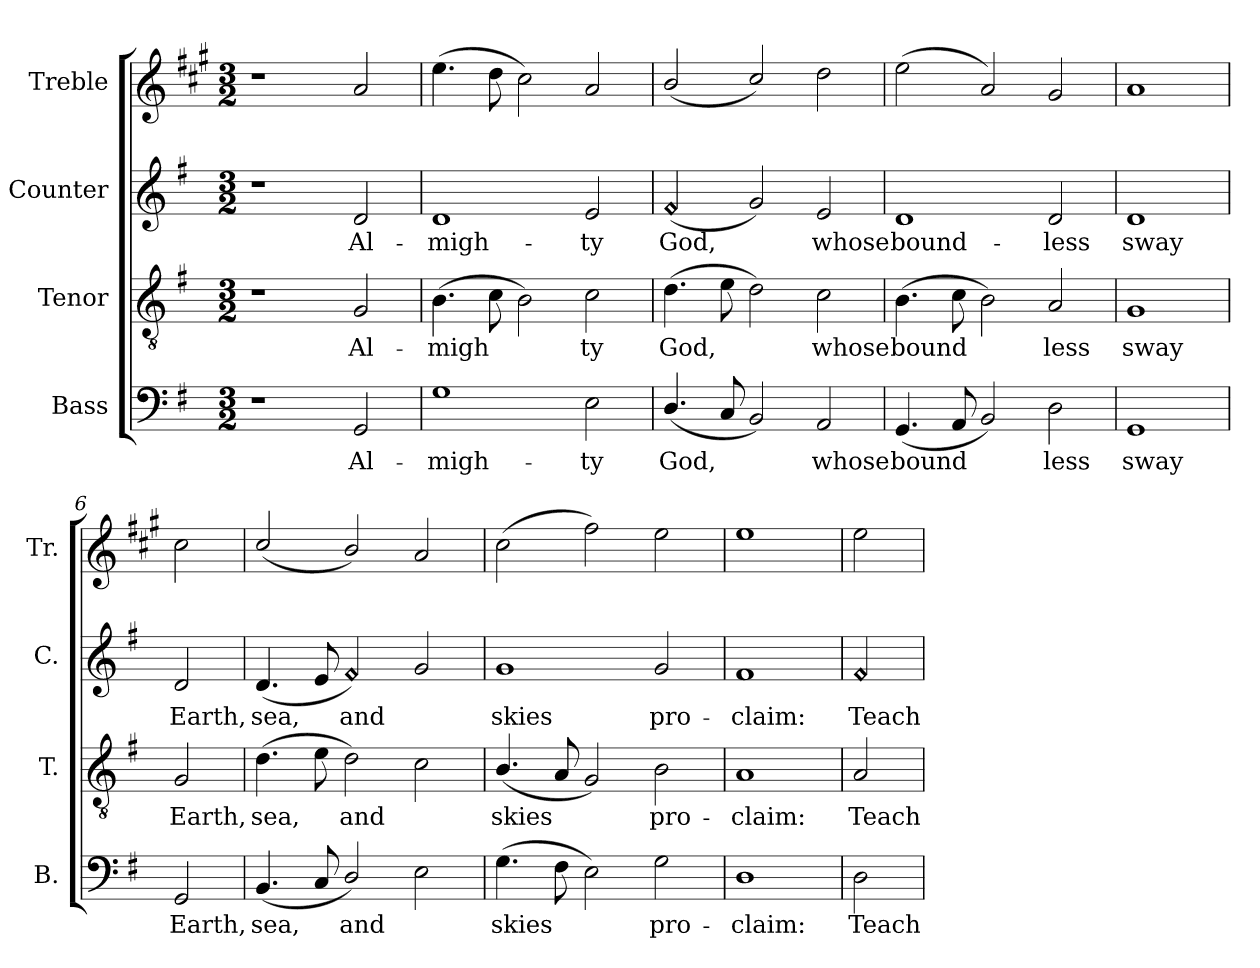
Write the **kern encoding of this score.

**kern	**text	**kern	**text	**kern	**text	**kern
*part4	*part4	*part3	*part3	*part2	*part2	*part1
*staff4	*staff4	*staff3	*staff3	*staff2	*staff2	*staff1
*I"Bass	*	*I"Tenor	*	*I"Counter	*	*I"Treble
*I'B.	*	*I'T.	*	*I'C.	*	*I'Tr.
!!LO:PB:g=z
*stria5	*	*stria5	*	*stria5	*	*stria5
*clefF4	*	*clefGv2	*	*clefG2	*	*clefG2
*	*	*	*	*	*	*ITrd1c2
*k[f#]	*	*k[f#]	*	*k[f#]	*	*k[f#]
*G:	*	*G:	*	*G:	*	*G:
*M3/2	*	*M3/2	*	*M3/2	*	*M3/2
=1	=1	=1	=1	=1	=1	=1
1r	.	1r	.	1r	.	1r
!	!LO:LY:a	!	!LO:LY:a	!	!LO:LY:b	!
2GG/	Al-	2G/	Al-	2d/	Al-	2g/
=2	=2	=2	=2	=2	=2	=2
!	!LO:LY:a	!	!LO:LY:a	!	!LO:LY:b	!
1G	-migh-	(>4.B\	-migh-	1d	-migh-	(>4.dd\
!	!	!	!LO:LY:a	!	!	!
.	.	8c\	--	.	.	8cc\
!	!	!	!LO:LY:a	!	!	!
.	.	2B\)	--	.	.	2b\)
!	!LO:LY:a	!	!LO:LY:a	!	!LO:LY:b	!
2E\	-ty	2c\	-ty	2e/	-ty	2g/
=3	=3	=3	=3	=3	=3	=3
!	!LO:LY:a	!	!LO:LY:a	!LO:N:head=diamond	!LO:LY:b	!
(<4.D/	God,	(>4.d\	God,	(<2f#/	God,	(<2a/
!	!LO:LY:a	!	!LO:LY:a	!	!	!
8C/	.	8e\	.	.	.	.
!	!LO:LY:a	!	!LO:LY:a	!	!LO:LY:b	!
2BB/)	.	2d\)	.	2g/)	.	2b/)
!	!LO:LY:a	!	!LO:LY:a	!	!LO:LY:b	!
2AA/	whose	2c\	whose	2e/	whose	2cc\
=4	=4	=4	=4	=4	=4	=4
!	!LO:LY:a	!	!LO:LY:a	!	!LO:LY:b	!
(<4.GG/	bound-	(>4.B\	bound-	1d	bound-	(>2dd\
!	!LO:LY:a	!	!LO:LY:a	!	!	!
8AA/	--	8c\	--	.	.	.
!	!LO:LY:a	!	!LO:LY:a	!	!	!
2BB/)	--	2B\)	--	.	.	2g/)
!	!LO:LY:a	!	!LO:LY:a	!	!LO:LY:b	!
2D\	-less	2A/	-less	2d/	-less	2f#/
=5	=5	=5	=5	=5	=5	=5
!	!LO:LY:a	!	!LO:LY:a	!	!LO:LY:b	!
1GG	sway	1G	sway	1d	sway	1g>
=6	=6	=6	=6	=6	=6	=6
!	!LO:LY:a	!	!LO:LY:a	!	!LO:LY:b	!
2GG/	Earth,	2G/	Earth,	2d/	Earth,	2b\
=7	=7	=7	=7	=7	=7	=7
!	!LO:LY:a	!	!LO:LY:a	!	!LO:LY:b	!
(<4.BB/	sea,	(>4.d\	sea,	(<4.d/	sea,	(<2b/
!	!LO:LY:a	!	!LO:LY:a	!	!LO:LY:b	!
8C/	.	8e\	.	8e/	.	.
!	!LO:LY:a	!	!LO:LY:a	!LO:N:head=diamond	!LO:LY:b	!
2D/)	and	2d\)	and	2f#/)	and	2a/)
!	!LO:LY:a	!	!LO:LY:a	!	!LO:LY:b	!
2E\	.	2c\	.	2g/	.	2g/
=8	=8	=8	=8	=8	=8	=8
!	!LO:LY:a	!	!LO:LY:a	!	!LO:LY:b	!
(>4.G\	skies	(<4.B/	skies	1g	skies	(>2b\
!	!LO:LY:a	!	!LO:LY:a	!	!	!
8F#\	.	8A/	.	.	.	.
!	!LO:LY:a	!	!LO:LY:a	!	!	!
2E\)	.	2G/)	.	.	.	2ee\)
!	!LO:LY:a	!	!LO:LY:a	!	!LO:LY:b	!
2G\	pro-	2B\	pro-	2g/	pro-	2dd\
=9	=9	=9	=9	=9	=9	=9
!	!LO:LY:a	!	!LO:LY:a	!	!LO:LY:b	!
1D	-claim:	1A	-claim:	1f#	-claim:	1dd
=10	=10	=10	=10	=10	=10	=10
!	!LO:LY:a	!	!LO:LY:a	!LO:N:head=diamond	!LO:LY:b	!
2D\	Teach	2A/	Teach	2f#/	Teach	2dd\
=	=	=	=	=	=	=
*-	*-	*-	*-	*-	*-	*-
